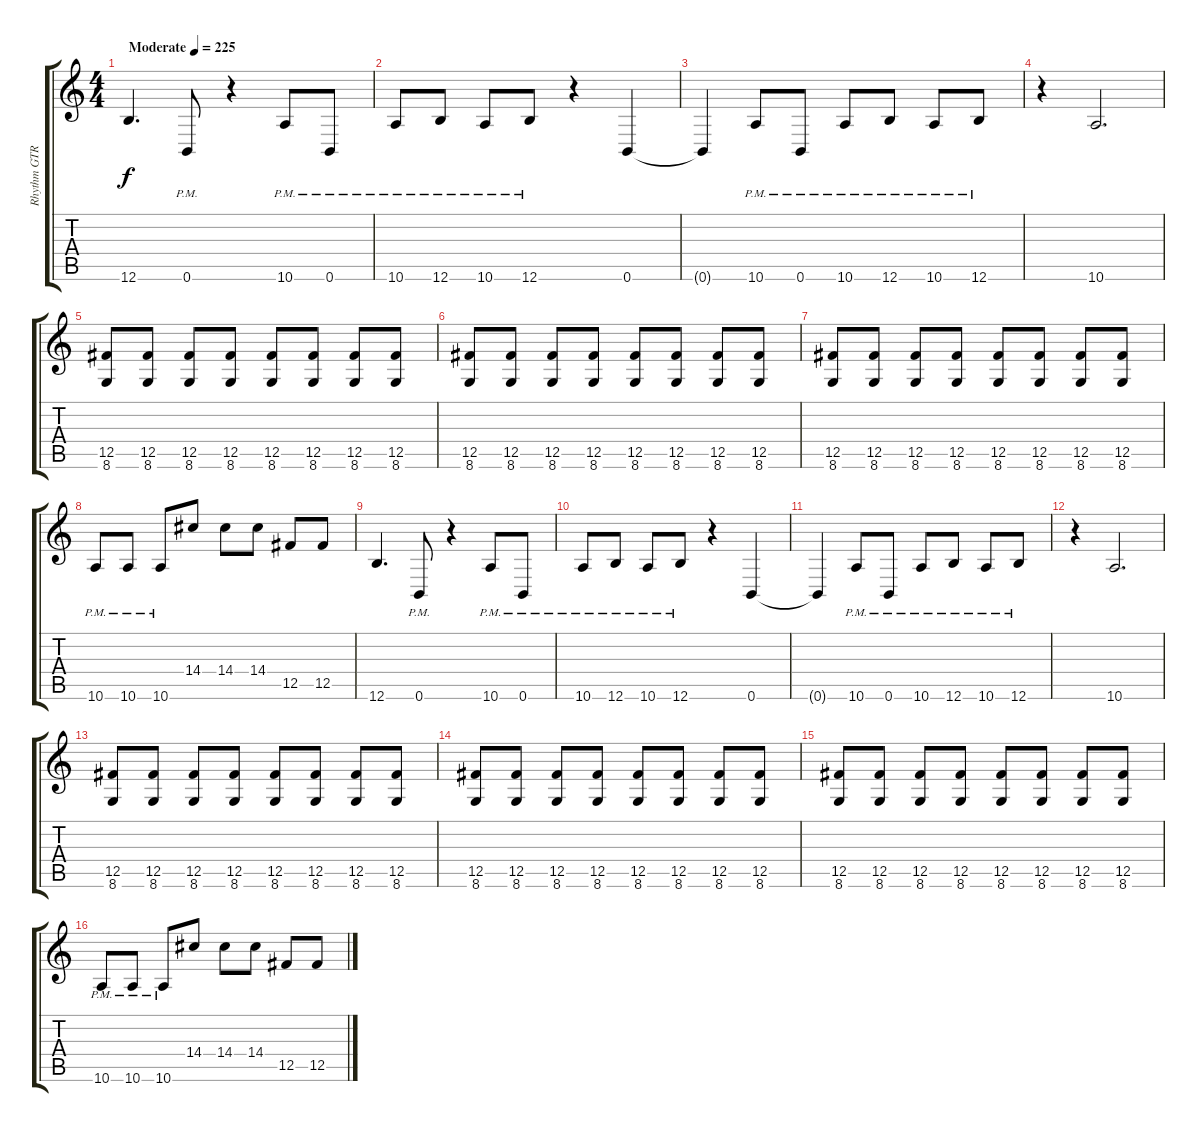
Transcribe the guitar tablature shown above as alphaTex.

\track ("Rhythm GTR L" "Rhythm GTR") {instrument distortionguitar}
\staff {score tabs}
\tuning (Db4 Ab3 E3 B2 Gb2 B1) {hide}
\ts (4 4)
\tempo (225 "Moderate")
\clef g2
\ks c
12.6.4{d dy f instrument distortionguitar} 0.6{pm}.8 r.4 10.6{pm}.8 0.6{pm}.8 |
10.6{pm}.8 12.6{pm}.8 10.6{pm}.8 12.6{pm}.8 r.4 0.6.4 |
0.6{t}.4 10.6{pm}.8 0.6{pm}.8 10.6{pm}.8 12.6{pm}.8 10.6{pm}.8 12.6{pm}.8 |
r.4 10.6.2{d} |
(12.5 8.6).8 (12.5 8.6).8 (12.5 8.6).8 (12.5 8.6).8 (12.5 8.6).8 (12.5 8.6).8 (12.5 8.6).8 (12.5 8.6).8 |
(12.5 8.6).8 (12.5 8.6).8 (12.5 8.6).8 (12.5 8.6).8 (12.5 8.6).8 (12.5 8.6).8 (12.5 8.6).8 (12.5 8.6).8 |
(12.5 8.6).8 (12.5 8.6).8 (12.5 8.6).8 (12.5 8.6).8 (12.5 8.6).8 (12.5 8.6).8 (12.5 8.6).8 (12.5 8.6).8 |
10.6{pm}.8 10.6{pm}.8 10.6{pm}.8 14.4.8 14.4.8 14.4.8 12.5.8 12.5.8 |
12.6.4{d} 0.6{pm}.8 r.4 10.6{pm}.8 0.6{pm}.8 |
10.6{pm}.8 12.6{pm}.8 10.6{pm}.8 12.6{pm}.8 r.4 0.6.4 |
0.6{t}.4 10.6{pm}.8 0.6{pm}.8 10.6{pm}.8 12.6{pm}.8 10.6{pm}.8 12.6{pm}.8 |
r.4 10.6.2{d} |
(12.5 8.6).8 (12.5 8.6).8 (12.5 8.6).8 (12.5 8.6).8 (12.5 8.6).8 (12.5 8.6).8 (12.5 8.6).8 (12.5 8.6).8 |
(12.5 8.6).8 (12.5 8.6).8 (12.5 8.6).8 (12.5 8.6).8 (12.5 8.6).8 (12.5 8.6).8 (12.5 8.6).8 (12.5 8.6).8 |
(12.5 8.6).8 (12.5 8.6).8 (12.5 8.6).8 (12.5 8.6).8 (12.5 8.6).8 (12.5 8.6).8 (12.5 8.6).8 (12.5 8.6).8 |
10.6{pm}.8 10.6{pm}.8 10.6{pm}.8 14.4.8 14.4.8 14.4.8 12.5.8 12.5.8
